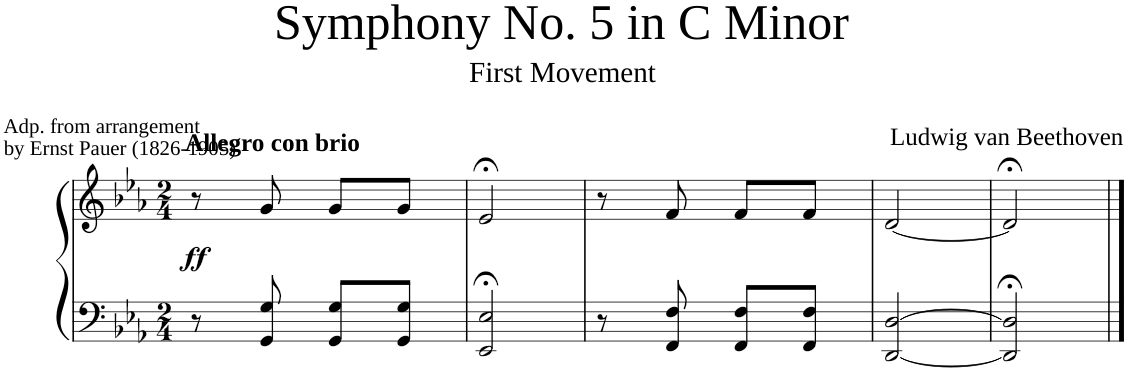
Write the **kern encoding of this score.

**kern	**kern	**dynam
*part1	*part1	*part1
*staff2	*staff1	*staff1/2
*I"Piano	*	*
*I'Pno	*	*
*clefF4	*clefG2	*
*k[b-e-a-]	*k[b-e-a-]	*
*M2/4	*M2/4	*
=1	=1	=1
!	!	!LO:DY:b
8r	8r	ff
!	!LO:TX:a:B:t=Allegro con brio	!
8GG/ 8G/	8g/	.
8GG/ 8G/L	8g/L	.
8GG/ 8G/J	8g/J	.
=2	=2	=2
2EE-/;< 2E-/;<	2e-;</	.
=3	=3	=3
8r	8r	.
8FF/ 8F/	8f/	.
8FF/ 8F/L	8f/L	.
8FF/ 8F/J	8f/J	.
=4	=4	=4
[2DD/ [2D/	[2d/	.
=5	=5	=5
2DD/];< 2D/];<	2d;</]	.
==	==	==
*-	*-	*-
